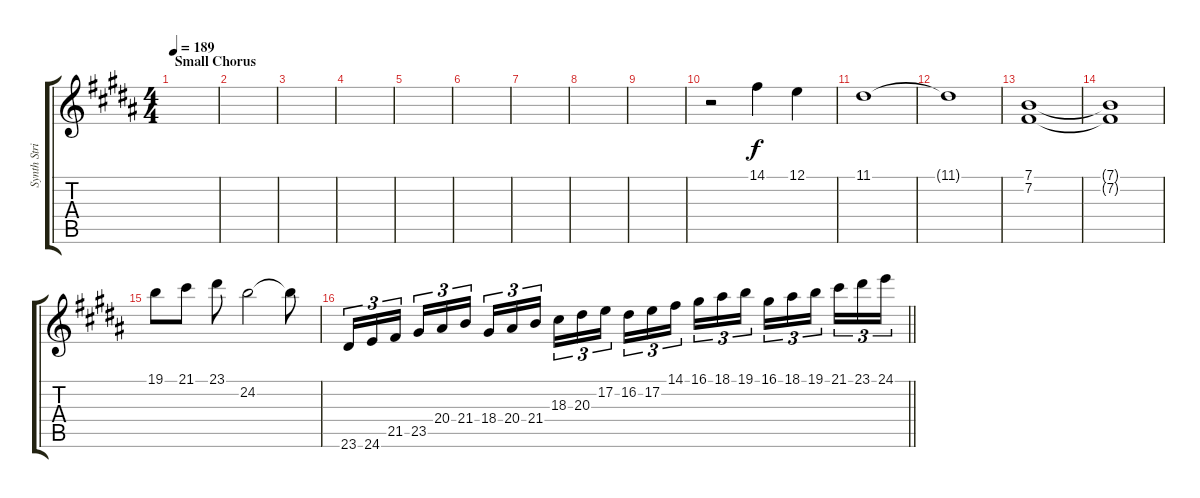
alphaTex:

\track ("Synth Strings" "Synth Stri") {instrument synthstrings1}
\staff {score tabs}
\tuning (E4 B3 G3 D3 A2 E2) {hide}
\ts (4 4)
\section ("" "Small Chorus")
\tempo 189
\clef g2
\ks b
|
|
|
|
|
|
|
|
|
r.2 14.1.4 12.1.4 |
11.1.1 |
11.1{t}.1 |
(7.1 7.2).1 |
(7.1{t} 7.2{t}).1 |
19.1.8 21.1.8 23.1.8 24.2.2 24.2{t}.8 |
\barLineRight lightlight
23.6.16{tu (3 2)} 24.6.16{tu (3 2)} 21.5.16{tu (3 2) beam splitsecondary} 23.5.16{tu (3 2)} 20.4.16{tu (3 2)} 21.4.16{tu (3 2)} 18.4.16{tu (3 2)} 20.4.16{tu (3 2)} 21.4.16{tu (3 2) beam splitsecondary} 18.3.16{tu (3 2)} 20.3.16{tu (3 2)} 17.2.16{tu (3 2)} 16.2.16{tu (3 2)} 17.2.16{tu (3 2)} 14.1.16{tu (3 2) beam splitsecondary} 16.1.16{tu (3 2)} 18.1.16{tu (3 2)} 19.1.16{tu (3 2)} 16.1.16{tu (3 2)} 18.1.16{tu (3 2)} 19.1.16{tu (3 2) beam splitsecondary} 21.1.16{tu (3 2)} 23.1.16{tu (3 2)} 24.1.16{tu (3 2)}
